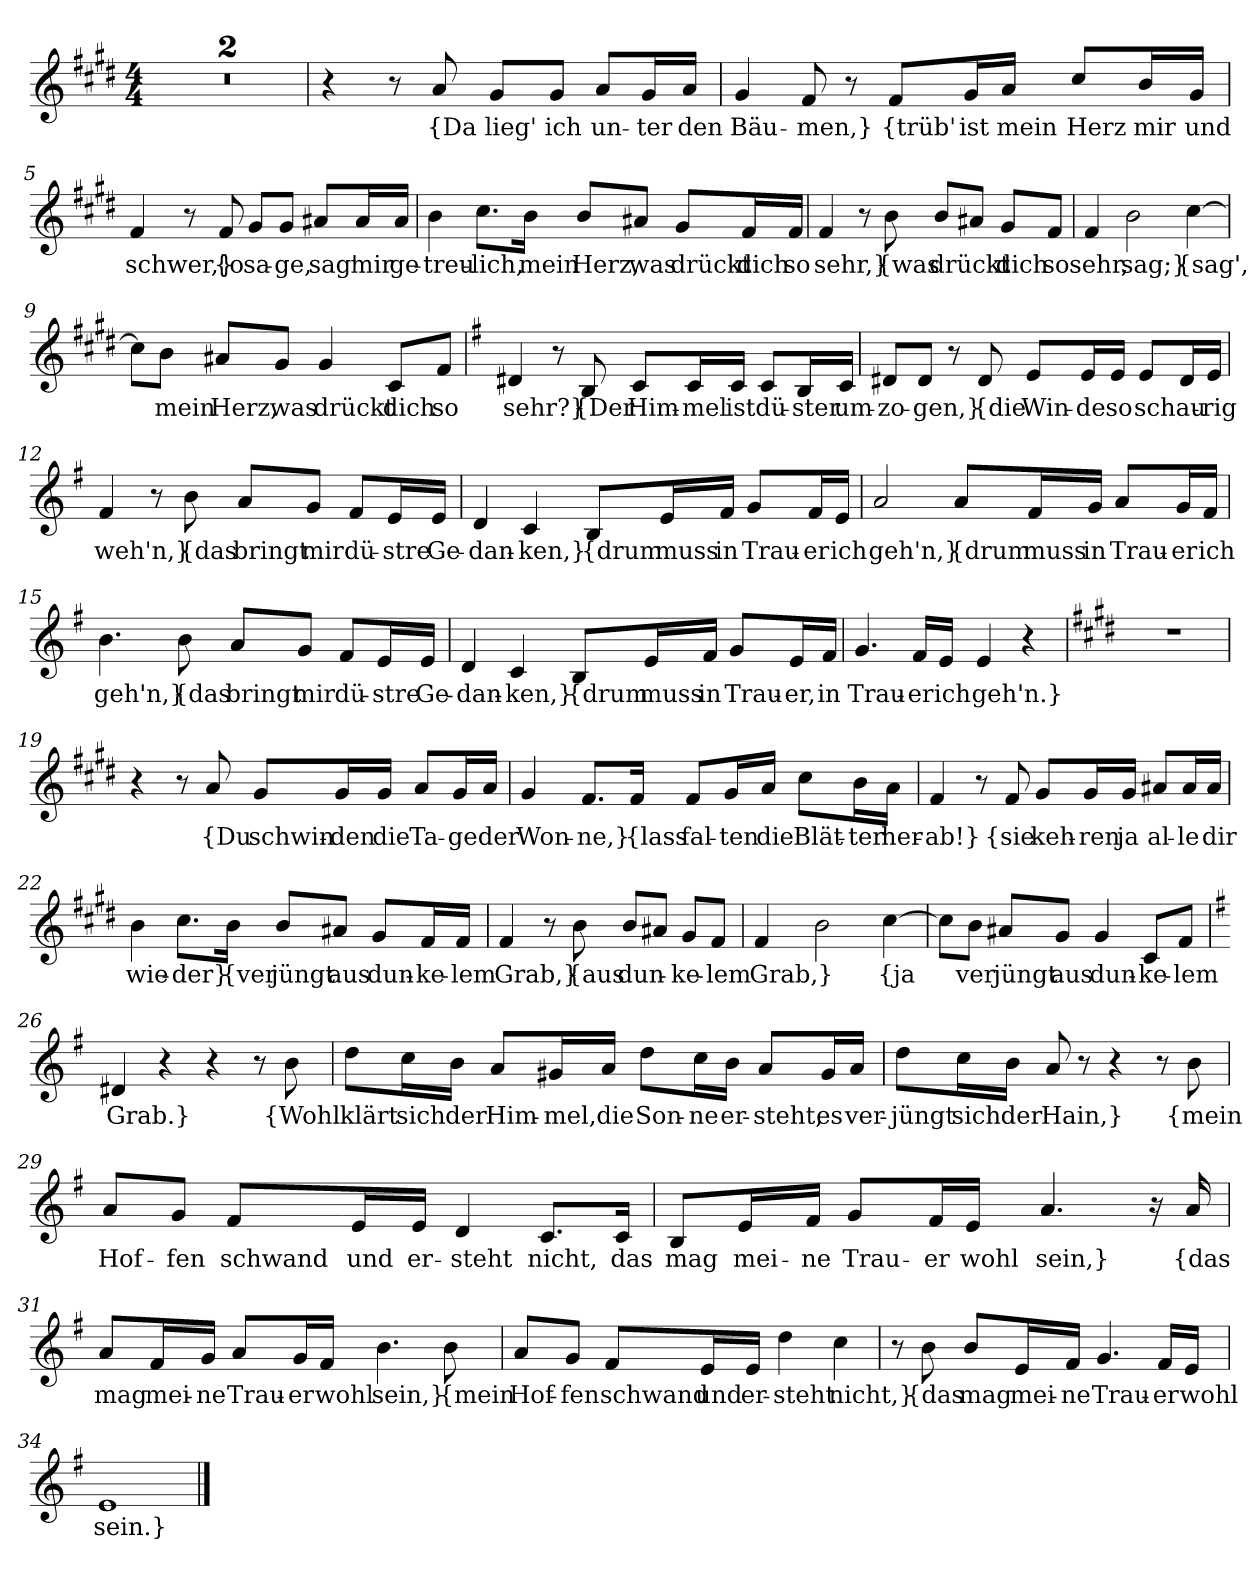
**kern	**text
*part1	*part1
*staff1	*staff1
*clefG2	*
*k[f#c#g#d#]	*
*M4/4	*
=1	=1
1r	.
=2	=2
1r	.
=3	=3
4r	.
8r	.
8a	{Da
8g#/L	lieg'
8g#/J	ich
8a/L	un-
16g#/L	-ter
16a/JJ	den
=4	=4
4g#	Bäu-
8f#	-men,}
8r	.
8f#/L	{trüb'
16g#/L	ist
16a/JJ	mein
8cc#/L	Herz
16b/L	mir
16g#/JJ	und
=5	=5
4f#	schwer,}
8r	.
8f#	{o
8g#/L	sa-
8g#/J	-ge,
8a#X/L	sag'
16a#/L	mir
16a#/JJ	ge-
=6	=6
4b	-treu-
8.cc#\L	-lich,
16b\Jk	mein
8b/L	Herz,
8a#X/J	was
8g#/L	drückt
16f#/L	dich
16f#/JJ	so
=7	=7
4f#	sehr,}
8r	.
8b	{was
8b/L	drückt
8a#X/J	.
8g#/L	dich
8f#/J	so
=8	=8
4f#	sehr,
2b	sag;}
[4cc#	{sag',
=9	=9
8cc#\L]	.
8b\J	mein
8a#X/L	Herz,
8g#/J	was
4g#	drückt
8c#/L	dich
8f#/J	so
=10	=10
*k[f#]	*
4d#X	sehr?}
8r	.
8B	{Der
8c/L	Him-
16c/L	-mel
16c/JJ	ist
8c/L	dü-
16B/L	-ster
16c/JJ	um-
=11	=11
8d#X/L	-zo-
8d#/J	-gen,}
8r	.
8d#	{die
8e/L	Win-
16e/L	-de
16e/JJ	so
8e/L	schau-
16d#/L	.
16e/JJ	-rig
=12	=12
4f#	weh'n,}
8r	.
8b	{das
8a/L	bringt
8g/J	mir
8f#/L	dü-
16e/L	-stre
16e/JJ	Ge-
=13	=13
4d	-dan-
4c	-ken,}
8B/L	{drum
16e/L	muss
16f#/JJ	in
8g/L	Trau-
16f#/L	-er
16e/JJ	ich
=14	=14
2a	geh'n,}
8a/L	{drum
16f#/L	muss
16g/JJ	in
8a/L	Trau-
16g/L	-er
16f#/JJ	ich
=15	=15
4.b	geh'n,}
8b	{das
8a/L	bringt
8g/J	mir
8f#/L	dü-
16e/L	-stre
16e/JJ	Ge-
=16	=16
4d	-dan-
4c	-ken,}
8B/L	{drum
16e/L	muss
16f#/JJ	in
8g/L	Trau-
16e/L	-er,
16f#/JJ	in
=17	=17
4.g	Trau-
16f#/LL	-er
16e/JJ	ich
4e	geh'n.}
4r	.
=18	=18
*k[f#c#g#d#]	*
1r	.
=19	=19
4r	.
8r	.
8a	{Du
8g#/L	schwin-
16g#/L	-den
16g#/JJ	die
8a/L	Ta-
16g#/L	-ge
16a/JJ	der
=20	=20
4g#	Won-
8.f#/L	-ne,}
16f#/Jk	{lass
8f#/L	fal-
16g#/L	-ten
16a/JJ	die
8cc#\L	Blät-
16b\L	-ter
16a\JJ	her-
=21	=21
4f#	-ab!}
8r	.
8f#	{sie
8g#/L	keh-
16g#/L	-ren
16g#/JJ	ja
8a#X/L	al-
16a#/L	-le
16a#/JJ	dir
=22	=22
4b	wie-
8.cc#\L	-der}
16b\Jk	{ver
8b/L	jüngt
8a#X/J	aus
8g#/L	dun-
16f#/L	-ke-
16f#/JJ	-lem
=23	=23
4f#	Grab,}
8r	.
8b	{aus
8b/L	dun-
8a#X/J	.
8g#/L	-ke-
8f#/J	-lem
=24	=24
4f#	Grab,
2b	}
[4cc#	{ja
=25	=25
8cc#\L]	.
8b\J	ver
8a#X/L	jüngt
8g#/J	aus
4g#	dun-
8c#/L	-ke-
8f#/J	-lem
=26	=26
*k[f#]	*
4d#X	Grab.}
4r	.
4r	.
8r	.
8b	{Wohl
=27	=27
8dd\L	klärt
16cc\L	sich
16b\JJ	der
8a/L	Him-
16g#X/L	-mel,
16a/JJ	die
8dd\L	Son-
16cc\L	-ne
16b\JJ	er-
8a/L	-steht,
16g#/L	es
16a/JJ	ver-
=28	=28
8dd\L	-jüngt
16cc\L	sich
16b\JJ	der
8a	Hain,}
8r	.
4r	.
8r	.
8b	{mein
=29	=29
8a/L	Hof-
8g/J	-fen
8f#/L	schwand
16e/L	und
16e/JJ	er-
4d	-steht
8.c/L	nicht,
16c/Jk	das
=30	=30
8B/L	mag
16e/L	mei-
16f#/JJ	-ne
8g/L	Trau-
16f#/L	-er
16e/JJ	wohl
4.a	sein,}
16r	.
16a	{das
=31	=31
8a/L	mag
16f#/L	mei-
16g/JJ	-ne
8a/L	Trau-
16g/L	-er
16f#/JJ	wohl
4.b	sein,}
8b	{mein
=32	=32
8a/L	Hof-
8g/J	-fen
8f#/L	schwand
16e/L	und
16e/JJ	er-
4dd	-steht
4cc	nicht,}
=33	=33
8r	.
8b	{das
8b/L	mag
16e/L	mei-
16f#/JJ	-ne
4.g	Trau-
16f#/LL	-er
16e/JJ	wohl
=34	=34
1e	sein.}
==	==
*-	*-
